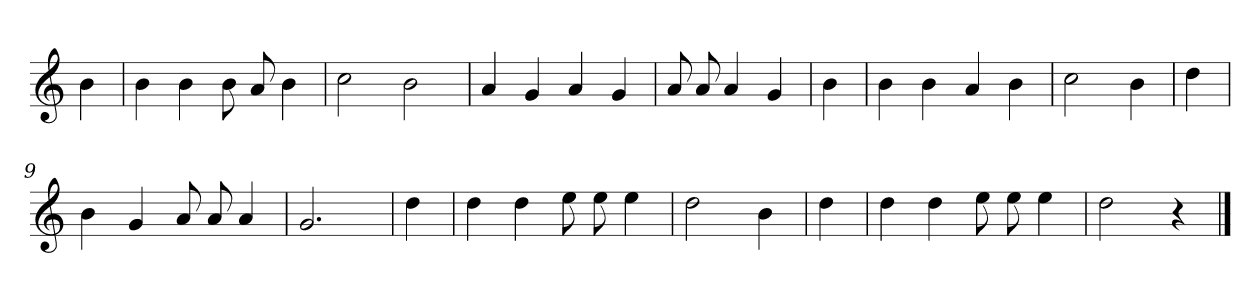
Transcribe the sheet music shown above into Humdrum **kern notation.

**kern
*part1
*staff1
*clefG2
*k[]
=
4b
=1
4b
4b
8b
8a
4b
=2
2cc
2b
=3
4a
4g
4a
4g
=4
8a
8a
4a
4g
=5
4b
=6
4b
4b
4a
4b
=7
2cc
4b
=8
4dd
=9
4b
4g
8a
8a
4a
=10
2.g
=11
4dd
=12
4dd
4dd
8ee
8ee
4ee
=13
2dd
4b
=14
4dd
=15
4dd
4dd
8ee
8ee
4ee
=16
2dd
4r
==
*-
